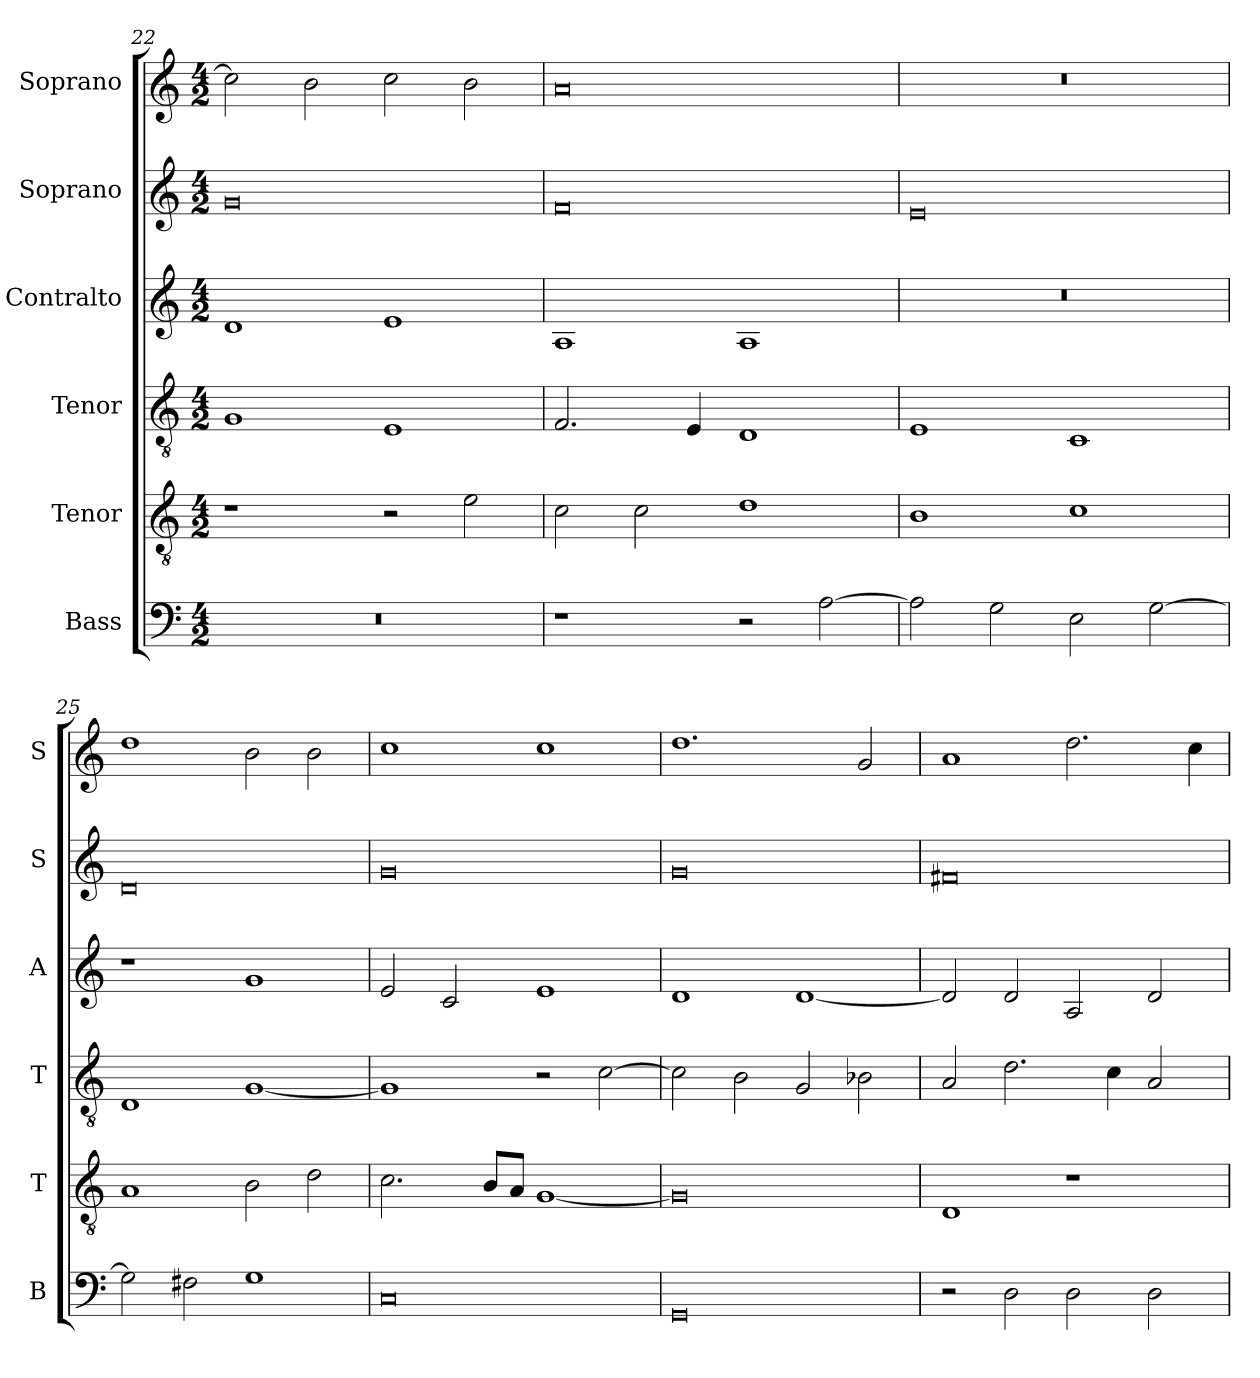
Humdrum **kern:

**kern	**kern	**kern	**kern	**kern	**kern
*part6	*part5	*part4	*part3	*part2	*part1
*staff6	*staff5	*staff4	*staff3	*staff2	*staff1
*I"Bass	*I"Tenor	*I"Tenor	*I"Contralto	*I"Soprano	*I"Soprano
*I'B	*I'T	*I'T	*I'A	*I'S	*I'S
*clefF4	*clefGv2	*clefGv2	*clefG2	*clefG2	*clefG2
*k[]	*k[]	*k[]	*k[]	*k[]	*k[]
*G:mix	*G:mix	*G:mix	*G:mix	*G:mix	*G:mix
*M4/2	*M4/2	*M4/2	*M4/2	*M4/2	*M4/2
=22	=22	=22	=22	=22	=22
0r	1r	1G	1d	0g	2cc]
.	.	.	.	.	2b
.	2r	1E	1e	.	2cc
.	2e	.	.	.	2b
=23	=23	=23	=23	=23	=23
1r	2c	2.F	1A	0f	0a
.	2c	.	.	.	.
.	.	4E	.	.	.
2r	1d	1D	1A	.	.
[2A	.	.	.	.	.
=24	=24	=24	=24	=24	=24
2A]	1B	1E	0r	0e	0r
2G	.	.	.	.	.
2E	1c	1C	.	.	.
[2G	.	.	.	.	.
=25	=25	=25	=25	=25	=25
2G]	1A	1D	1r	0d	1dd
2F#X	.	.	.	.	.
1G	2B	[1G	1g	.	2b
.	2d	.	.	.	2b
=26	=26	=26	=26	=26	=26
0C	2.c	1G]	2e	0g	1cc
.	.	.	2c	.	.
.	8B/L	.	.	.	.
.	8A/J	.	.	.	.
.	[1G	2r	1e	.	1cc
.	.	[2c	.	.	.
=27	=27	=27	=27	=27	=27
0GG	0G]	2c]	1d	0g	1.dd
.	.	2B	.	.	.
.	.	2G	[1d	.	.
.	.	2B-X	.	.	2g
=28	=28	=28	=28	=28	=28
2r	1D	2A	2d]	0f#X	1a
2D	.	2.d	2d	.	.
2D	1r	.	2A	.	2.dd
.	.	4c	.	.	.
2D	.	2A	2d	.	.
.	.	.	.	.	4cc
=	=	=	=	=	=
*-	*-	*-	*-	*-	*-
